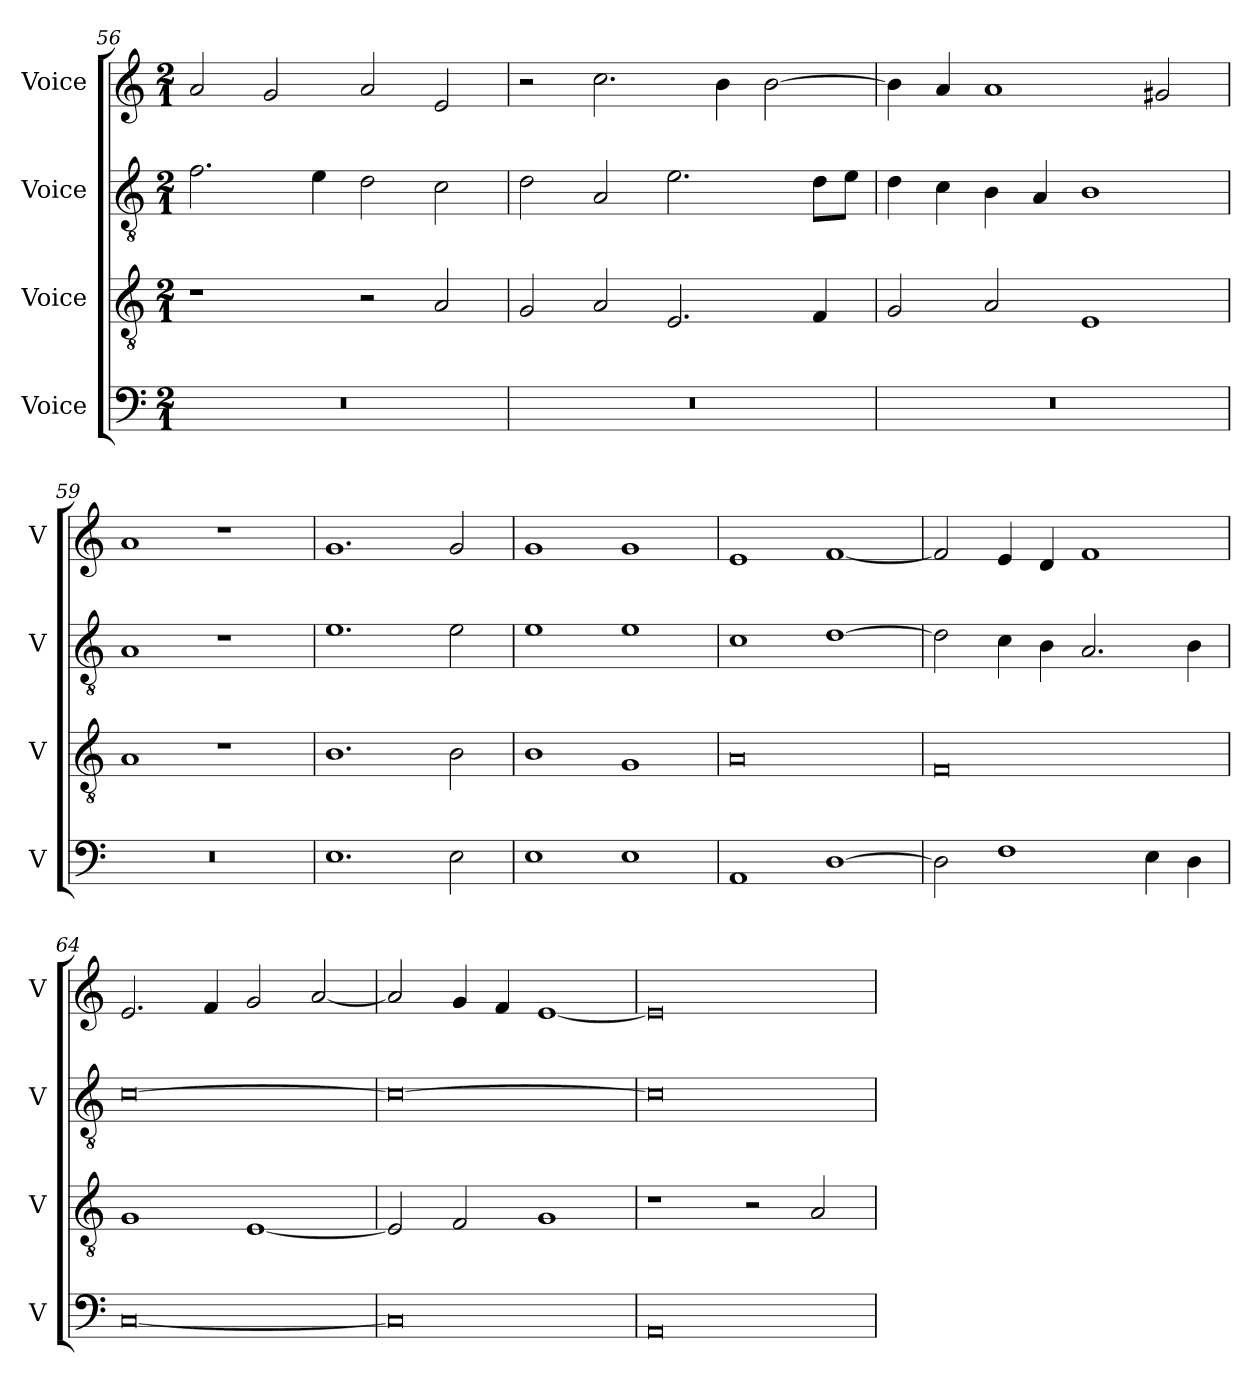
**kern	**kern	**kern	**kern
*part4	*part3	*part2	*part1
*staff4	*staff3	*staff2	*staff1
*I"Voice	*I"Voice	*I"Voice	*I"Voice
*I'V	*I'V	*I'V	*I'V
!!LO:PB:g=z
*clefF4	*clefGv2	*clefGv2	*clefG2
*k[]	*k[]	*k[]	*k[]
*M2/1	*M2/1	*M2/1	*M2/1
=56	=56	=56	=56
0r	1r	2.f\	2a/
.	.	.	2g/
.	.	4e\	.
.	2r	2d\	2a/
.	2A/	2c\	2e/
=57	=57	=57	=57
0r	2G/	2d\	2r
.	2A/	2A/	2.cc\
.	2.E/	2.e\	.
.	.	.	4b\
.	.	.	[2b\
.	4F/	8d\L	.
.	.	8e\J	.
=58	=58	=58	=58
0r	2G/	4d\	4b\]
.	.	4c\	4a/
.	2A/	4B\	1a
.	.	4A/	.
.	1E	1B	.
.	.	.	2g#X/
=59	=59	=59	=59
0r	1A	1A	1a
.	1r	1r	1r
!!LO:LB:g=z
=60	=60	=60	=60
1.E	1.B	1.e	1.g
2E\	2B\	2e\	2g/
=61	=61	=61	=61
1E	1B	1e	1g
1E	1G	1e	1g
=62	=62	=62	=62
1AA	0A	1c	1e
[1D	.	[1d	[1f
=63	=63	=63	=63
2D\]	0F	2d\]	2f/]
1F	.	4c\	4e/
.	.	4B\	4d/
.	.	2.A/	1f
4E\	.	.	.
4D\	.	4B\	.
!!LO:LB:g=z
=64	=64	=64	=64
[0C	1G	[0c	2.e/
.	.	.	4f/
.	[1E	.	2g/
.	.	.	[2a/
=65	=65	=65	=65
0C]	2E/]	0c_	2a/]
.	2F/	.	4g/
.	.	.	4f/
.	1G	.	[1e
=66	=66	=66	=66
0AA	1r	0c]	0e]
.	2r	.	.
.	2A/	.	.
=	=	=	=
*-	*-	*-	*-
